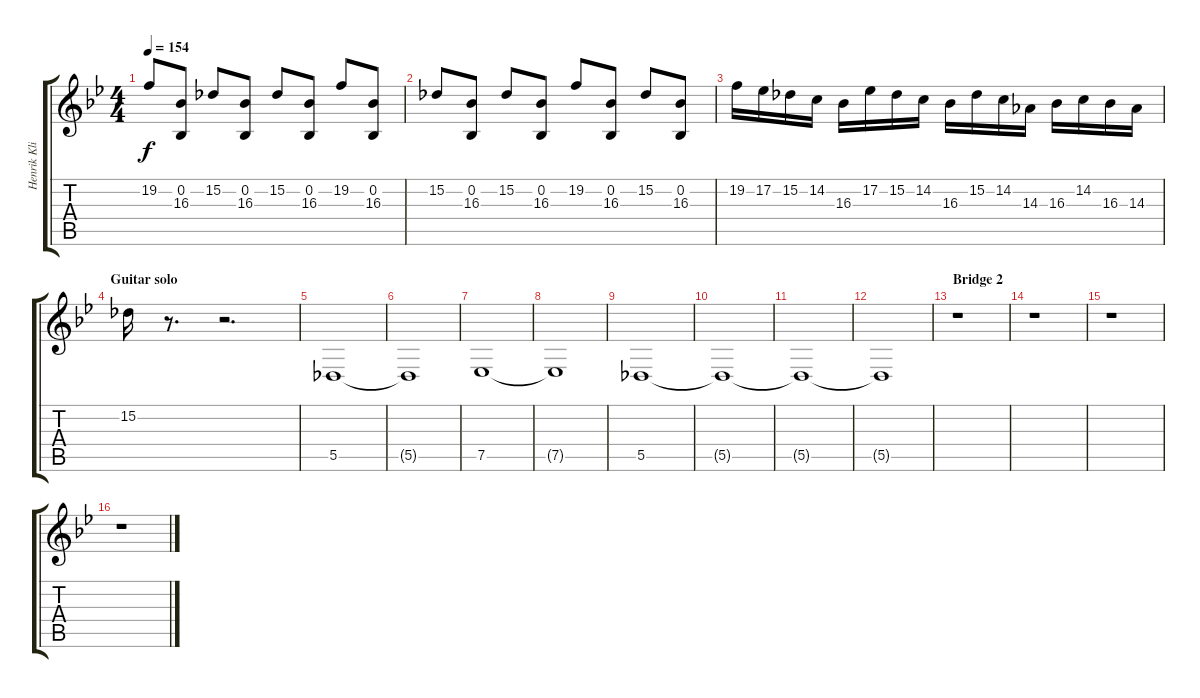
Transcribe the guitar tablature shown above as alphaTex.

\track ("Henrik Klingenberg 2" "Henrik Kli") {instrument harpsichord}
\staff {score tabs}
\tuning (Eb4 Bb3 Gb3 Db3 Ab2 Eb2) {hide}
\ts (4 4)
\tempo 154
\clef g2
\ks gminor
19.2.8{dy f instrument lead1square} (0.2 16.3).8 15.2.8 (0.2 16.3).8 15.2.8 (0.2 16.3).8 19.2.8 (0.2 16.3).8 |
15.2.8{instrument lead1square} (0.2 16.3).8 15.2.8 (0.2 16.3).8 19.2.8 (0.2 16.3).8 15.2.8 (0.2 16.3).8 |
19.2.16 17.2.16 15.2.16 14.2.16 16.3.16 17.2.16 15.2.16 14.2.16 16.3.16 15.2.16 14.2.16 14.3.16 16.3.16 14.2.16 16.3.16 14.3.16 |
\section ("" "Guitar solo")
15.2.16 r.8{d} r.2{d} |
5.5.1{instrument pad2warm} |
5.5{t}.1 |
7.5.1 |
7.5{t}.1 |
5.5.1 |
5.5{t}.1 |
5.5{t}.1 |
5.5{t}.1 |
\section ("" "Bridge 2")
r.1 |
r.1 |
r.1 |
r.1
